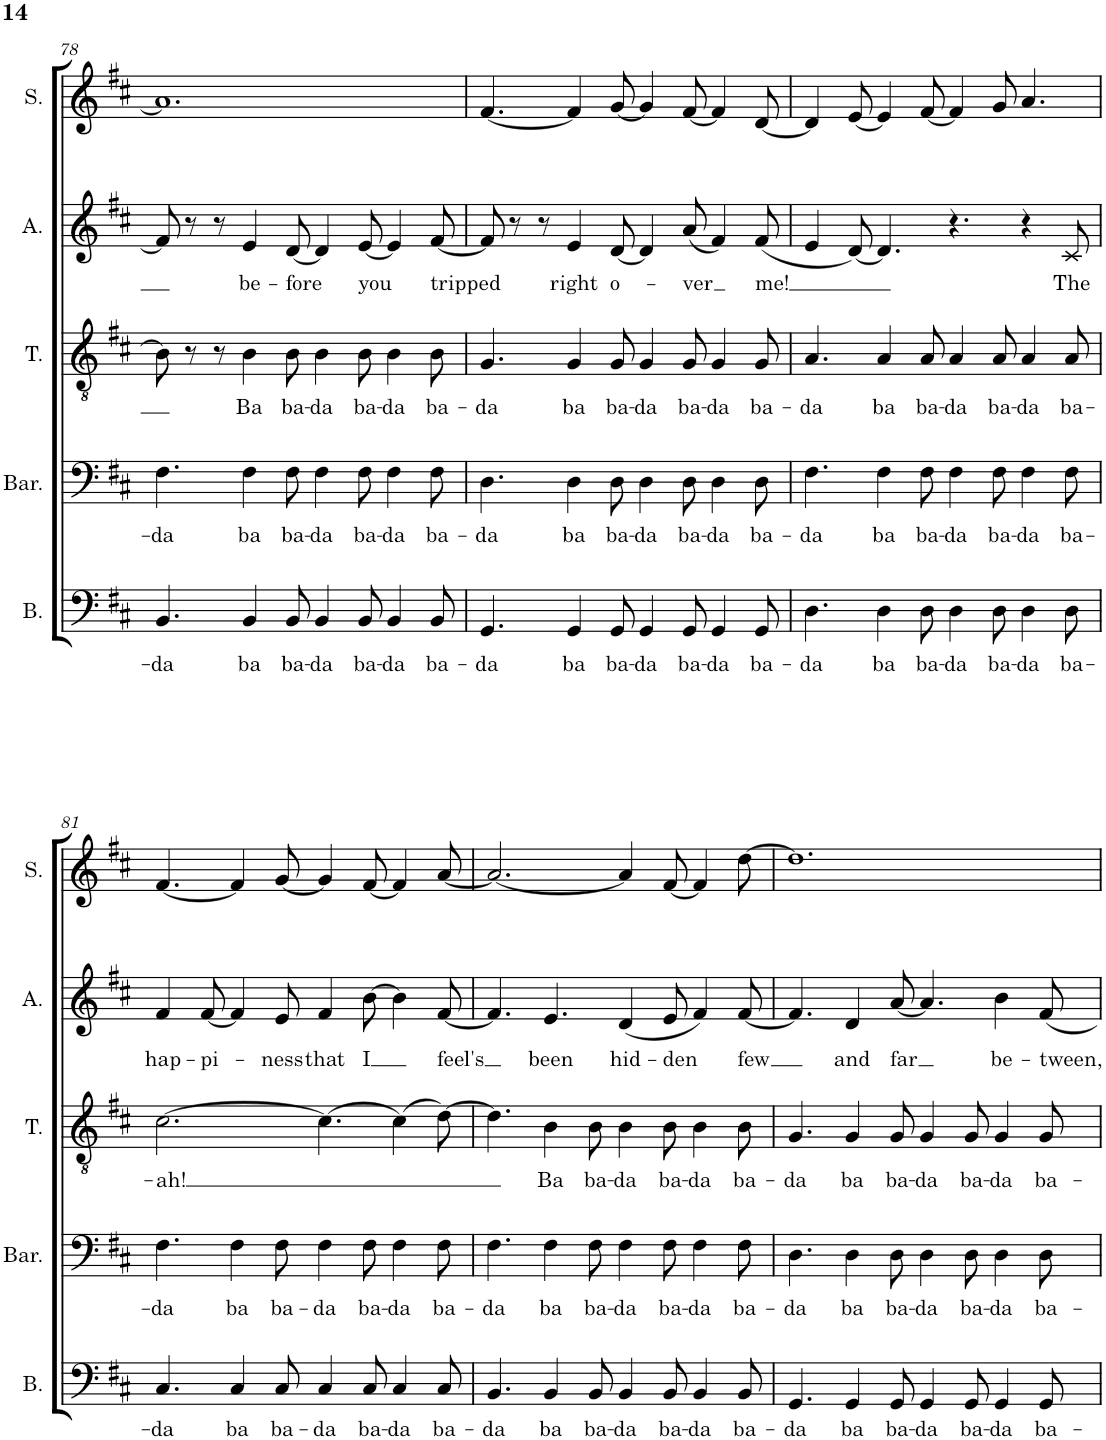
**kern	**text	**kern	**text	**kern	**text	**kern	**text	**kern
*part5	*part5	*part4	*part4	*part3	*part3	*part2	*part2	*part1
*staff5	*staff5	*staff4	*staff4	*staff3	*staff3	*staff2	*staff2	*staff1
*I"Bass	*	*I"Baritone	*	*I"Tenor	*	*I"Alto	*	*I"Soprano
*I'B.	*	*I'Bar.	*	*I'T.	*	*I'A.	*	*I'S.
!!LO:PB:g=z
*clefF4	*	*clefF4	*	*clefGv2	*	*clefG2	*	*clefG2
*k[f#c#]	*	*k[f#c#]	*	*k[f#c#]	*	*k[f#c#]	*	*k[f#c#]
*M12/8	*	*M12/8	*	*M12/8	*	*M12/8	*	*M12/8
=78	=78	=78	=78	=78	=78	=78	=78	=78
!	!LO:LY:b	!	!LO:LY:b	!	!	!	!	!
4.BB/	-da	4.F#\	-da	8B\]	.	8f#/]	.	1.a]
.	.	.	.	8r	.	8r	.	.
.	.	.	.	8r	.	8r	.	.
!	!LO:LY:b	!	!LO:LY:b	!	!LO:LY:b	!	!LO:LY:b	!
4BB/	ba	4F#\	ba	4B\	Ba	4e/	be-	.
!	!LO:LY:b	!	!LO:LY:b	!	!LO:LY:b	!	!LO:LY:b	!
8BB/	ba-	8F#\	ba-	8B\	ba-	[8d/	-fore	.
!	!LO:LY:b	!	!LO:LY:b	!	!LO:LY:b	!	!	!
4BB/	-da	4F#\	-da	4B\	-da	4d/]	.	.
!	!LO:LY:b	!	!LO:LY:b	!	!LO:LY:b	!	!LO:LY:b	!
8BB/	ba-	8F#\	ba-	8B\	ba-	[8e/	you	.
!	!LO:LY:b	!	!LO:LY:b	!	!LO:LY:b	!	!	!
4BB/	-da	4F#\	-da	4B\	-da	4e/]	.	.
!	!LO:LY:b	!	!LO:LY:b	!	!LO:LY:b	!	!LO:LY:b	!
8BB/	ba-	8F#\	ba-	8B\	ba-	[8f#/	tripped	.
=79	=79	=79	=79	=79	=79	=79	=79	=79
!	!LO:LY:b	!	!LO:LY:b	!	!LO:LY:b	!	!	!
4.GG/	-da	4.D\	-da	4.G/	-da	8f#/]	.	[4.f#/
.	.	.	.	.	.	8r	.	.
.	.	.	.	.	.	8r	.	.
!	!LO:LY:b	!	!LO:LY:b	!	!LO:LY:b	!	!LO:LY:b	!
4GG/	ba	4D\	ba	4G/	ba	4e/	right	4f#/]
!	!LO:LY:b	!	!LO:LY:b	!	!LO:LY:b	!	!LO:LY:b	!
8GG/	ba-	8D\	ba-	8G/	ba-	[8d/	o-	[8g/
!	!LO:LY:b	!	!LO:LY:b	!	!LO:LY:b	!	!	!
4GG/	-da	4D\	-da	4G/	-da	4d/]	.	4g/]
!	!LO:LY:b	!	!LO:LY:b	!	!LO:LY:b	!	!LO:LY:b	!
8GG/	ba-	8D\	ba-	8G/	ba-	(8a/	-ver	[8f#/
!	!LO:LY:b	!	!LO:LY:b	!	!LO:LY:b	!	!	!
4GG/	-da	4D\	-da	4G/	-da	4f#/)	.	4f#/]
!	!LO:LY:b	!	!LO:LY:b	!	!LO:LY:b	!	!LO:LY:b	!
8GG/	ba-	8D\	ba-	8G/	ba-	(8f#/	me!	[8d/
=80	=80	=80	=80	=80	=80	=80	=80	=80
!	!LO:LY:b	!	!LO:LY:b	!	!LO:LY:b	!	!	!
4.D\	-da	4.F#\	-da	4.A/	-da	4e/	.	4d/]
.	.	.	.	.	.	[8d/)	.	[8e/
!	!LO:LY:b	!	!LO:LY:b	!	!LO:LY:b	!	!	!
4D\	ba	4F#\	ba	4A/	ba	4.d/]	.	4e/]
!	!LO:LY:b	!	!LO:LY:b	!	!LO:LY:b	!	!	!
8D\	ba-	8F#\	ba-	8A/	ba-	.	.	[8f#/
!	!LO:LY:b	!	!LO:LY:b	!	!LO:LY:b	!	!	!
4D\	-da	4F#\	-da	4A/	-da	4.r	.	4f#/]
!	!LO:LY:b	!	!LO:LY:b	!	!LO:LY:b	!	!	!
8D\	ba-	8F#\	ba-	8A/	ba-	.	.	8g/
!	!LO:LY:b	!	!LO:LY:b	!	!LO:LY:b	!	!	!
4D\	-da	4F#\	-da	4A/	-da	4r	.	4.a/
!	!LO:LY:b	!	!LO:LY:b	!	!LO:LY:b	!	!LO:LY:b	!
8D\	ba-	8F#\	ba-	8A/	ba-	8c#/	The	.
!!LO:LB:g=z
=81	=81	=81	=81	=81	=81	=81	=81	=81
!	!LO:LY:b	!	!LO:LY:b	!	!LO:LY:b	!	!LO:LY:b	!
4.C#/	-da	4.F#\	-da	[2.c#\	-ah!	4f#/	hap-	[4.f#/
!	!	!	!	!	!	!	!LO:LY:b	!
.	.	.	.	.	.	[8f#/	-pi-	.
!	!LO:LY:b	!	!LO:LY:b	!	!	!	!	!
4C#/	ba	4F#\	ba	.	.	4f#/]	.	4f#/]
!	!LO:LY:b	!	!LO:LY:b	!	!	!	!LO:LY:b	!
8C#/	ba-	8F#\	ba-	.	.	8e/	-ness	[8g/
!	!LO:LY:b	!	!LO:LY:b	!	!	!	!LO:LY:b	!
4C#/	-da	4F#\	-da	4.c#\_	.	4f#/	that	4g/]
!	!LO:LY:b	!	!LO:LY:b	!	!	!	!LO:LY:b	!
8C#/	ba-	8F#\	ba-	.	.	[8b\	I	[8f#/
!	!LO:LY:b	!	!LO:LY:b	!	!	!	!	!
4C#/	-da	4F#\	-da	(4c#\]	.	4b\]	.	4f#/]
!	!LO:LY:b	!	!LO:LY:b	!	!	!	!LO:LY:b	!
8C#/	ba-	8F#\	ba-	[8d\)	.	[8f#/	feel's	[8a/
=82	=82	=82	=82	=82	=82	=82	=82	=82
!	!LO:LY:b	!	!LO:LY:b	!	!	!	!	!
4.BB/	-da	4.F#\	-da	4.d\]	.	4.f#/]	.	2.a/_
!	!LO:LY:b	!	!LO:LY:b	!	!LO:LY:b	!	!LO:LY:b	!
4BB/	ba	4F#\	ba	4B\	Ba	4.e/	been	.
!	!LO:LY:b	!	!LO:LY:b	!	!LO:LY:b	!	!	!
8BB/	ba-	8F#\	ba-	8B\	ba-	.	.	.
!	!LO:LY:b	!	!LO:LY:b	!	!LO:LY:b	!	!LO:LY:b	!
4BB/	-da	4F#\	-da	4B\	-da	(4d/	hid-	4a/]
!	!LO:LY:b	!	!LO:LY:b	!	!LO:LY:b	!	!LO:LY:b	!
8BB/	ba-	8F#\	ba-	8B\	ba-	8e/	-den	[8f#/
!	!LO:LY:b	!	!LO:LY:b	!	!LO:LY:b	!	!	!
4BB/	-da	4F#\	-da	4B\	-da	4f#/)	.	4f#/]
!	!LO:LY:b	!	!LO:LY:b	!	!LO:LY:b	!	!LO:LY:b	!
8BB/	ba-	8F#\	ba-	8B\	ba-	[8f#/	few	[8dd\
=83	=83	=83	=83	=83	=83	=83	=83	=83
!	!LO:LY:b	!	!LO:LY:b	!	!LO:LY:b	!	!	!
4.GG/	-da	4.D\	-da	4.G/	-da	4.f#/]	.	1.dd]
!	!LO:LY:b	!	!LO:LY:b	!	!LO:LY:b	!	!LO:LY:b	!
4GG/	ba	4D\	ba	4G/	ba	4d/	and	.
!	!LO:LY:b	!	!LO:LY:b	!	!LO:LY:b	!	!LO:LY:b	!
8GG/	ba-	8D\	ba-	8G/	ba-	[8a/	far	.
!	!LO:LY:b	!	!LO:LY:b	!	!LO:LY:b	!	!	!
4GG/	-da	4D\	-da	4G/	-da	4.a/]	.	.
!	!LO:LY:b	!	!LO:LY:b	!	!LO:LY:b	!	!	!
8GG/	ba-	8D\	ba-	8G/	ba-	.	.	.
!	!LO:LY:b	!	!LO:LY:b	!	!LO:LY:b	!	!LO:LY:b	!
4GG/	-da	4D\	-da	4G/	-da	4b\	be-	.
!	!LO:LY:b	!	!LO:LY:b	!	!LO:LY:b	!	!LO:LY:b	!
8GG/	ba-	8D\	ba-	8G/	ba-	8f#/	-tween,	.
=	=	=	=	=	=	=	=	=
*-	*-	*-	*-	*-	*-	*-	*-	*-
